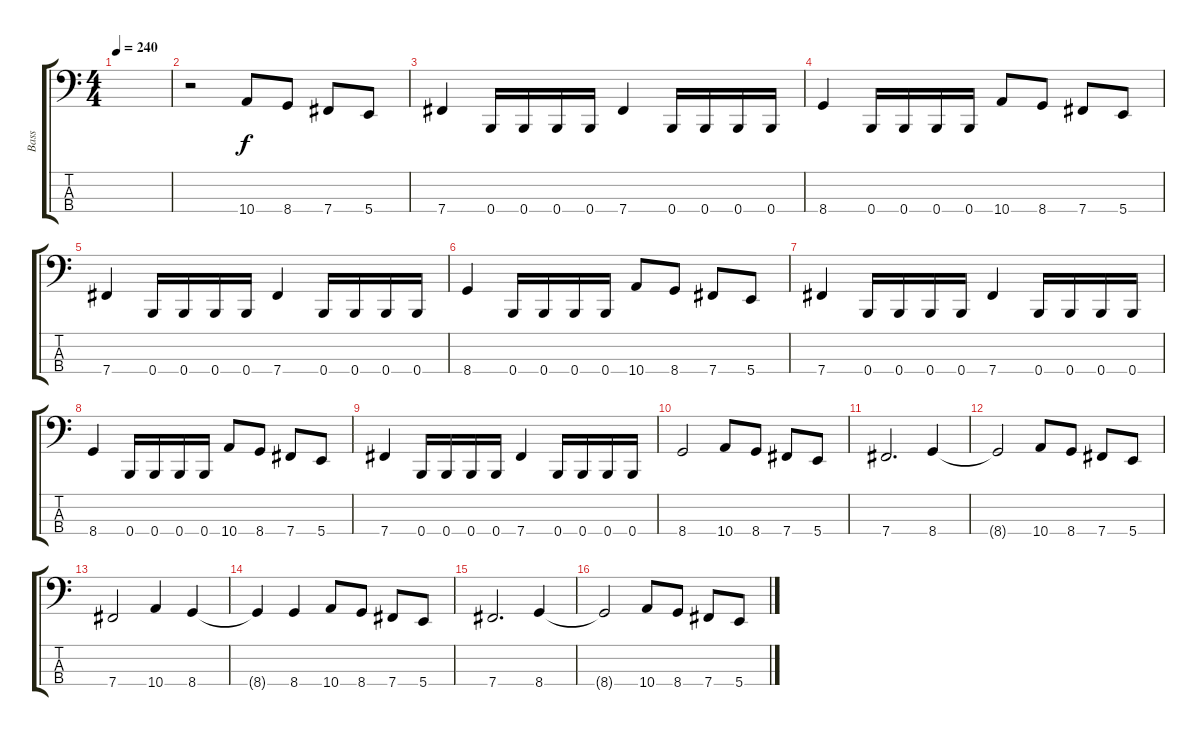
\track ("Bass" "Bass") {instrument electricbasspick}
\staff {score tabs}
\tuning (D2 A1 E1 B0) {hide}
\ts (4 4)
\tempo 240
\clef f4
\ks c
|
r.2 10.4.8 8.4.8 7.4.8 5.4.8 |
7.4.4 0.4.16 0.4.16 0.4.16 0.4.16 7.4.4 0.4.16 0.4.16 0.4.16 0.4.16 |
8.4.4 0.4.16 0.4.16 0.4.16 0.4.16 10.4.8 8.4.8 7.4.8 5.4.8 |
7.4.4 0.4.16 0.4.16 0.4.16 0.4.16 7.4.4 0.4.16 0.4.16 0.4.16 0.4.16 |
8.4.4 0.4.16 0.4.16 0.4.16 0.4.16 10.4.8 8.4.8 7.4.8 5.4.8 |
7.4.4 0.4.16 0.4.16 0.4.16 0.4.16 7.4.4 0.4.16 0.4.16 0.4.16 0.4.16 |
8.4.4 0.4.16 0.4.16 0.4.16 0.4.16 10.4.8 8.4.8 7.4.8 5.4.8 |
7.4.4 0.4.16 0.4.16 0.4.16 0.4.16 7.4.4 0.4.16 0.4.16 0.4.16 0.4.16 |
8.4.2 10.4.8 8.4.8 7.4.8 5.4.8 |
7.4.2{d} 8.4.4 |
8.4{t}.2 10.4.8 8.4.8 7.4.8 5.4.8 |
7.4.2 10.4.4 8.4.4 |
8.4{t}.4 8.4.4 10.4.8 8.4.8 7.4.8 5.4.8 |
7.4.2{d} 8.4.4 |
8.4{t}.2 10.4.8 8.4.8 7.4.8 5.4.8
